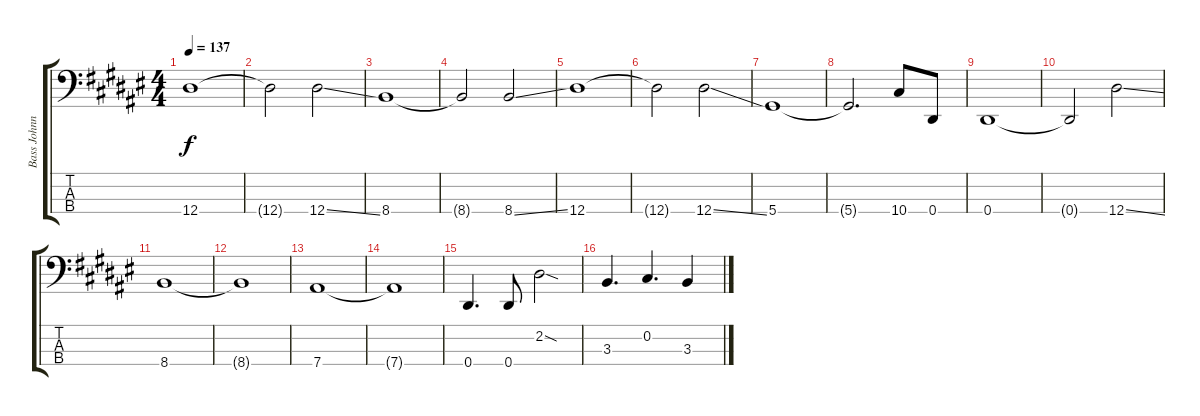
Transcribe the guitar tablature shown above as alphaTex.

\track ("Bass Johnny chow" "Bass Johnn") {instrument electricbassfinger}
\staff {score tabs}
\tuning (Gb2 Db2 Ab1 Eb1) {hide}
\ts (4 4)
\tempo 137
\clef f4
\ks d#minor
12.4.1{dy f} |
12.4{t}.2 12.4{ss}.2 |
8.4.1 |
8.4{t}.2 8.4{ss}.2 |
12.4.1 |
12.4{t}.2 12.4{ss}.2 |
5.4.1 |
5.4{t}.2{d} 10.4.8 0.4.8 |
0.4.1 |
0.4{t}.2 12.4{ss}.2 |
8.4.1 |
8.4{t}.1 |
7.4.1 |
7.4{t}.1 |
0.4.4{d} 0.4.8 2.2{sod}.2 |
3.3.4{d} 0.2.4{d} 3.3.4
